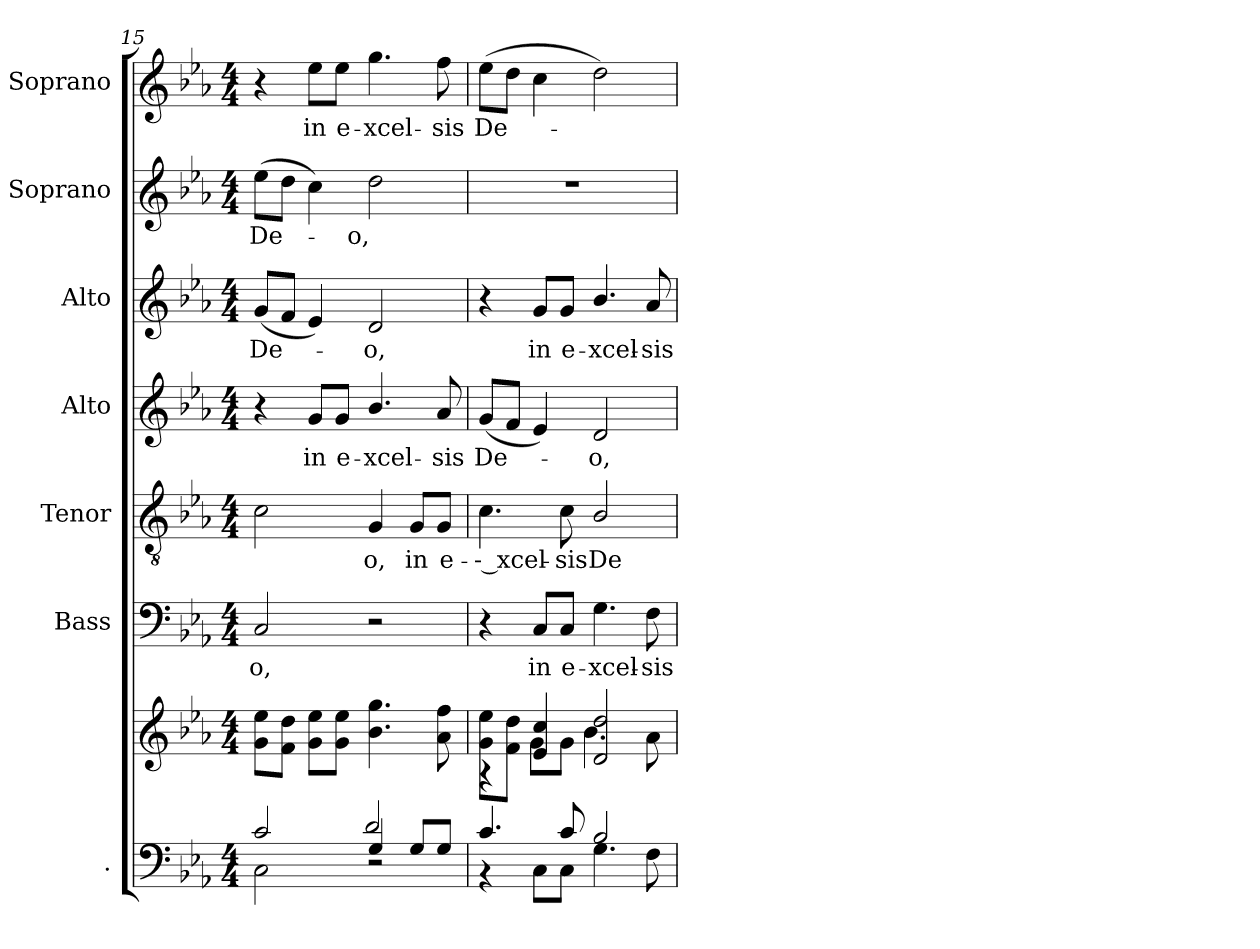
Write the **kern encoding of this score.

**kern	**kern	**kern	**text	**kern	**text	**kern	**text	**kern	**text	**kern	**text	**kern	**text
*part7	*part7	*part6	*part6	*part5	*part5	*part4	*part4	*part3	*part3	*part2	*part2	*part1	*part1
*staff8	*staff7	*staff6	*staff6	*staff5	*staff5	*staff4	*staff4	*staff3	*staff3	*staff2	*staff2	*staff1	*staff1
*I".	*	*I"Bass	*	*I"Tenor	*	*I"Alto	*	*I"Alto	*	*I"Soprano	*	*I"Soprano	*
*	*	*I'B.	*	*I'T.	*	*	*	*I'A.	*	*	*	*I'S.	*
*clefF4	*clefG2	*clefF4	*	*clefGv2	*	*clefG2	*	*clefG2	*	*clefG2	*	*clefG2	*
*	*	*	*	*ITrd7c12	*	*	*	*	*	*	*	*	*
*k[b-e-a-]	*k[b-e-a-]	*k[b-e-a-]	*	*k[b-e-a-]	*	*k[b-e-a-]	*	*k[b-e-a-]	*	*k[b-e-a-]	*	*k[b-e-a-]	*
*E-:	*E-:	*E-:	*	*E-:	*	*E-:	*	*E-:	*	*E-:	*	*E-:	*
*M4/4	*M4/4	*M4/4	*	*M4/4	*	*M4/4	*	*M4/4	*	*M4/4	*	*M4/4	*
=15	=15	=15	=15	=15	=15	=15	=15	=15	=15	=15	=15	=15	=15
*^	*	*	*	*	*	*	*	*	*	*	*	*	*
*	*^	*	*	*	*	*	*	*	*	*	*	*	*	*
!	!	!	!	!	!LO:LY:b:color=#000000	!	!	!	!	!	!	!	!	!	!
!	!	!	!	!	!	!	!	!	!	!	!LO:LY:b:color=#000000	!	!	!	!
!	!	!	!	!	!	!	!	!	!	!	!	!	!LO:LY:b:color=#000000	!	!
2ci/	2Ci\	2ryy	8gi\ 8ee-i\L	2Ci/	-o,	2Ci\	.	4r	.	(8gi/L	De-	(8ee-i\L	De-	4r	.
.	.	.	8fi\ 8ddi\J	.	.	.	.	.	.	8fi/J	.	8ddi\J	.	.	.
!	!	!	!	!	!	!	!	!	!LO:LY:b:color=#000000	!	!	!	!	!	!
!	!	!	!	!	!	!	!	!	!	!	!	!	!	!	!LO:LY:b:color=#000000
.	.	.	8gi\ 8ee-i\L	.	.	.	.	8gi/L	in	4e-i/)	.	4cci\)	.	8ee-i\L	in
!	!	!	!	!	!	!	!	!	!LO:LY:b:color=#000000	!	!	!	!	!	!
!	!	!	!	!	!	!	!	!	!	!	!	!	!	!	!LO:LY:b:color=#000000
.	.	.	8gi\ 8ee-i\J	.	.	.	.	8gi/J	e-	.	.	.	.	8ee-i\J	e-
!	!	!	!	!	!	!	!LO:LY:b:color=#000000	!	!	!	!	!	!	!	!
!	!	!	!	!	!	!	!	!	!LO:LY:b:color=#000000	!	!	!	!	!	!
!	!	!	!	!	!	!	!	!	!	!	!LO:LY:b:color=#000000	!	!	!	!
!	!	!	!	!	!	!	!	!	!	!	!	!	!LO:LY:b:color=#000000	!	!
!	!	!	!	!	!	!	!	!	!	!	!	!	!	!	!LO:LY:b:color=#000000
4Gi/	2r	2di/	4.b-i\ 4.ggi	2r	.	4GGi/	-o,	4.b-i/	-xcel-	2di/	-o,	2ddi\	-o,	4.ggi\	-xcel-
!	!	!	!	!	!	!	!LO:LY:b:color=#000000	!	!	!	!	!	!	!	!
8Gi/L	.	.	.	.	.	8GGi/L	in	.	.	.	.	.	.	.	.
!	!	!	!	!	!	!	!LO:LY:b:color=#000000	!	!	!	!	!	!	!	!
!	!	!	!	!	!	!	!	!	!LO:LY:b:color=#000000	!	!	!	!	!	!
!	!	!	!	!	!	!	!	!	!	!	!	!	!	!	!LO:LY:b:color=#000000
8Gi/J	.	.	8a-i\ 8ffi	.	.	8GGi/J	e-	8a-i/	-sis	.	.	.	.	8ffi\	-sis
*	*v	*v	*	*	*	*	*	*	*	*	*	*	*	*	*
!!LO:LB:g=z
=16	=16	=16	=16	=16	=16	=16	=16	=16	=16	=16	=16	=16	=16	=16
*	*	*^	*	*	*	*	*	*	*	*	*	*	*	*
!	!	!	!	!	!	!	!LO:LY:b:color=#000000	!	!	!	!	!	!	!	!
!	!	!	!	!	!	!	!	!	!LO:LY:b:color=#000000	!	!	!	!	!	!
!	!	!	!	!	!	!	!	!	!	!	!	!	!	!	!LO:LY:b:color=#000000
4.ci/	4r	8gi\ 8ee-i\L	4r	4r	.	4.Ci\	-- xcel-	(8gi/L	De-	4r	.	1r	.	(8ee-i\L	De-
.	.	8fi\ 8ddi\J	.	.	.	.	.	8fi/J	.	.	.	.	.	8ddi\J	.
!	!	!	!	!	!LO:LY:b:color=#000000	!	!	!	!	!	!	!	!	!	!
!	!	!	!	!	!	!	!	!	!	!	!LO:LY:b:color=#000000	!	!	!	!
.	8Ci\L	4e-i/ 4cci	8gi\L	8Ci/L	in	.	.	4e-i/)	.	8gi/L	in	.	.	4cci\	.
!	!	!	!	!	!LO:LY:b:color=#000000	!	!	!	!	!	!	!	!	!	!
!	!	!	!	!	!	!	!LO:LY:b:color=#000000	!	!	!	!	!	!	!	!
!	!	!	!	!	!	!	!	!	!	!	!LO:LY:b:color=#000000	!	!	!	!
8ci/	8Ci\J	.	8gi\J	8Ci/J	e-	8Ci\	-sis	.	.	8gi/J	e-	.	.	.	.
!	!	!	!	!	!LO:LY:b:color=#000000	!	!	!	!	!	!	!	!	!	!
!	!	!	!	!	!	!	!LO:LY:b:color=#000000	!	!	!	!	!	!	!	!
!	!	!	!	!	!	!	!	!	!LO:LY:b:color=#000000	!	!	!	!	!	!
!	!	!	!	!	!	!	!	!	!	!	!LO:LY:b:color=#000000	!	!	!	!
2B-i/	4.Gi\	2di/ 2ddi	4.b-i\	4.Gi\	-xcel-	2BB-i/	De-	2di/	-o,	4.b-i/	-xcel-	.	.	2ddi\)	.
!	!	!	!	!	!LO:LY:b:color=#000000	!	!	!	!	!	!	!	!	!	!
!	!	!	!	!	!	!	!	!	!	!	!LO:LY:b:color=#000000	!	!	!	!
.	8Fi\	.	8a-i\	8Fi\	-sis	.	.	.	.	8a-i/	-sis	.	.	.	.
*v	*v	*	*	*	*	*	*	*	*	*	*	*	*	*	*
*	*v	*v	*	*	*	*	*	*	*	*	*	*	*	*
=	=	=	=	=	=	=	=	=	=	=	=	=	=
*-	*-	*-	*-	*-	*-	*-	*-	*-	*-	*-	*-	*-	*-
